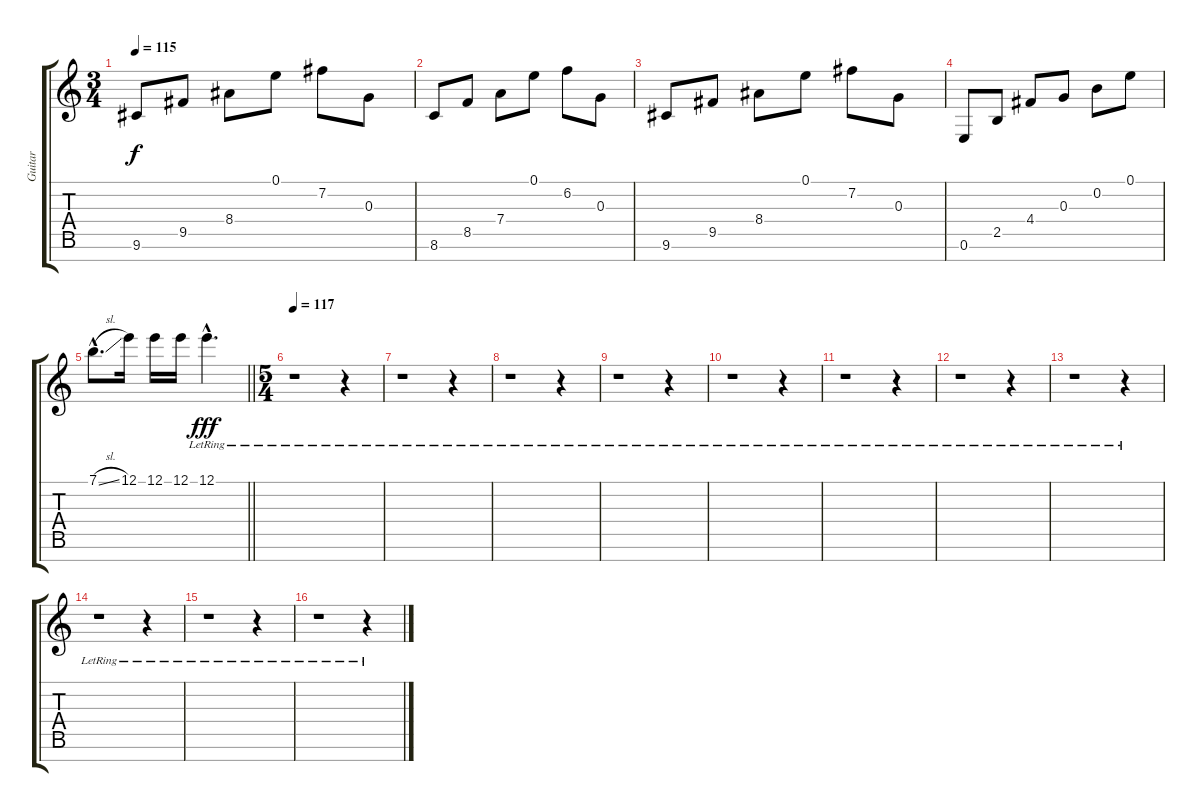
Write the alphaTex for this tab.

\track ("Guitar" "Guitar") {instrument acousticguitarsteel}
\staff {score tabs}
\tuning (E4 B3 G3 D3 A2 E2 B1) {hide}
\ts (3 4)
\tempo 115
\clef g2
\ks c
9.6.8{dy f} 9.5.8 8.4.8 0.1.8 7.2.8 0.3.8 |
8.6.8 8.5.8 7.4.8 0.1.8 6.2.8 0.3.8 |
9.6.8 9.5.8 8.4.8 0.1.8 7.2.8 0.3.8 |
0.6.8 2.5.8 4.4.8 0.3.8 0.2.8 0.1.8 |
\barLineRight lightlight
7.1{sl hac}.8{d} 12.1.16 12.1.16 12.1.16 12.1{hac lr}.4{d dy fff} |
\ts (5 4)
\tempo 117
r.1 r.4 |
r.1 r.4 |
r.1 r.4 |
r.1 r.4 |
r.1 r.4 |
r.1 r.4 |
r.1 r.4 |
r.1 r.4 |
r.1 r.4 |
r.1 r.4 |
r.1 r.4
